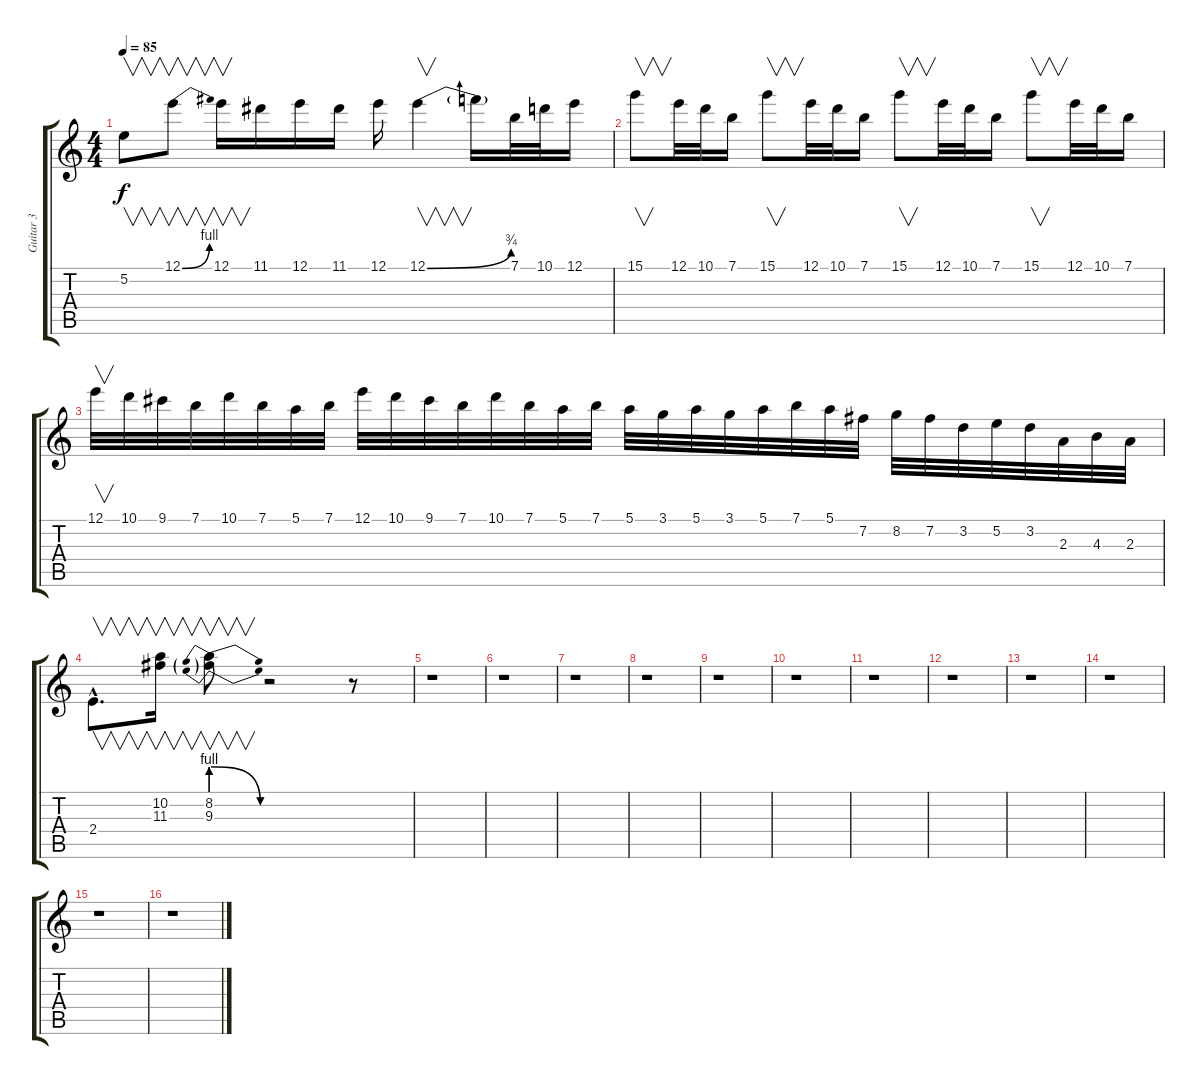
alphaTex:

\track ("Guitar 3" "Guitar 3") {instrument overdrivenguitar}
\staff {score tabs}
\tuning (E4 B3 G3 D3 A2 E2) {hide}
\ts (4 4)
\tempo 85
\clef g2
\ks c
5.2.8{v dy f} 12.1{be (bend 0 0 60 4)}.8{v} 12.1.16{v} 11.1.16 12.1.16 11.1.16 12.1.16 12.1{be (bend 0 0 60 3)}.4{v} 12.1{t}.16 7.1.32 10.1.32 12.1.16 |
15.1.8{v} 12.1.32 10.1.32 7.1.16 15.1.8{v} 12.1.32 10.1.32 7.1.16 15.1.8{v} 12.1.32 10.1.32 7.1.16 15.1.8{v} 12.1.32 10.1.32 7.1.16 |
12.1.32{v} 10.1.32 9.1.32 7.1.32 10.1.32 7.1.32 5.1.32 7.1.32 12.1.32 10.1.32 9.1.32 7.1.32 10.1.32 7.1.32 5.1.32 7.1.32 5.1.32 3.1.32 5.1.32 3.1.32 5.1.32 7.1.32 5.1.32 7.2.32 8.2.32 7.2.32 3.2.32 5.2.32 3.2.32 2.3.32 4.3.32 2.3.32 |
2.4{hac}.8{v d} (10.2 11.3).16{v} (8.2{be (prebendrelease 0 4 60 0)} 9.3{be (prebendrelease 0 4 60 0)}).8{v} r.2 r.8 |
r.1 |
r.1 |
r.1 |
r.1 |
r.1 |
r.1 |
r.1 |
r.1 |
r.1 |
r.1 |
r.1 |
r.1
